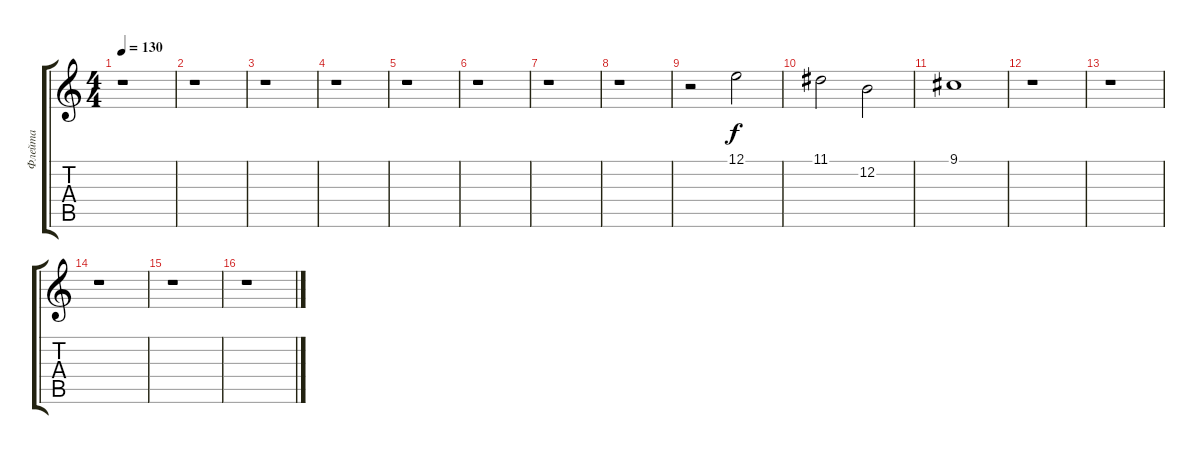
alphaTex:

\track ("Флейта" "Флейта") {instrument flute}
\staff {score tabs}
\tuning (E4 B3 G3 D3 A2 E2) {hide}
\ts (4 4)
\tempo 130
\clef g2
\ks c
r.1{dy f} |
r.1 |
r.1 |
r.1 |
r.1 |
r.1 |
r.1 |
r.1 |
r.2 12.1.2 |
11.1.2 12.2.2 |
9.1.1{volume 12} |
r.1 |
r.1 |
r.1 |
r.1 |
r.1
